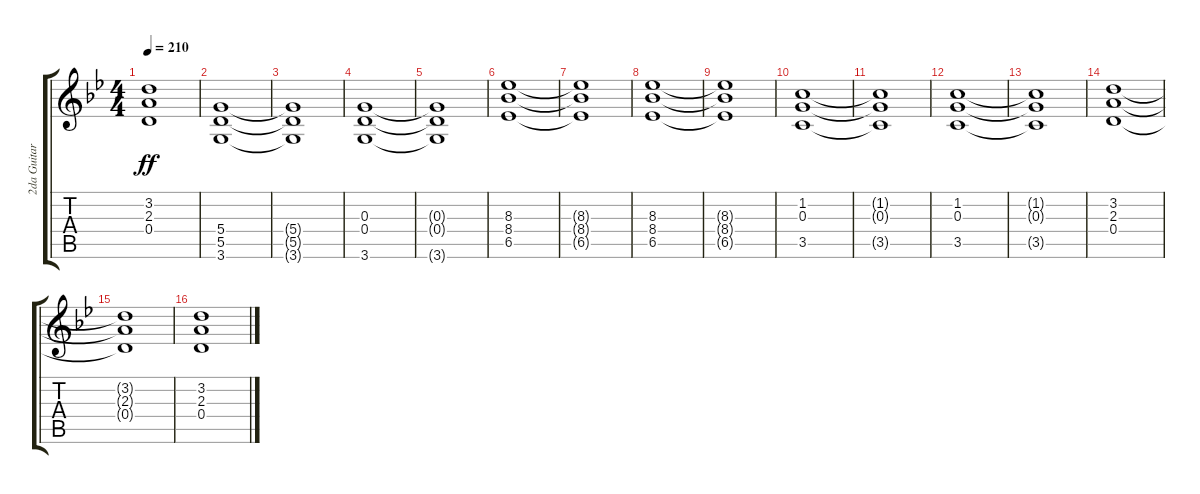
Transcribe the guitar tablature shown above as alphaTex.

\track ("2da Guitarra" "2da Guitar") {instrument overdrivenguitar}
\staff {score tabs}
\tuning (E4 B3 G3 D3 A2 E2) {hide}
\ts (4 4)
\tempo 210
\clef g2
\ks gminor
(3.2{t} 2.3{t} 0.4{t}).1{dy ff} |
(5.4 5.5 3.6).1 |
(5.4{t} 5.5{t} 3.6{t}).1 |
(0.3 0.4 3.6).1 |
(0.3{t} 0.4{t} 3.6{t}).1 |
(8.3 8.4 6.5).1 |
(8.3{t} 8.4{t} 6.5{t}).1 |
(8.3 8.4 6.5).1 |
(8.3{t} 8.4{t} 6.5{t}).1 |
(1.2 0.3 3.5).1 |
(1.2{t} 0.3{t} 3.5{t}).1 |
(1.2 0.3 3.5).1 |
(1.2{t} 0.3{t} 3.5{t}).1 |
(3.2 2.3 0.4).1 |
(3.2{t} 2.3{t} 0.4{t}).1 |
(3.2 2.3 0.4).1
